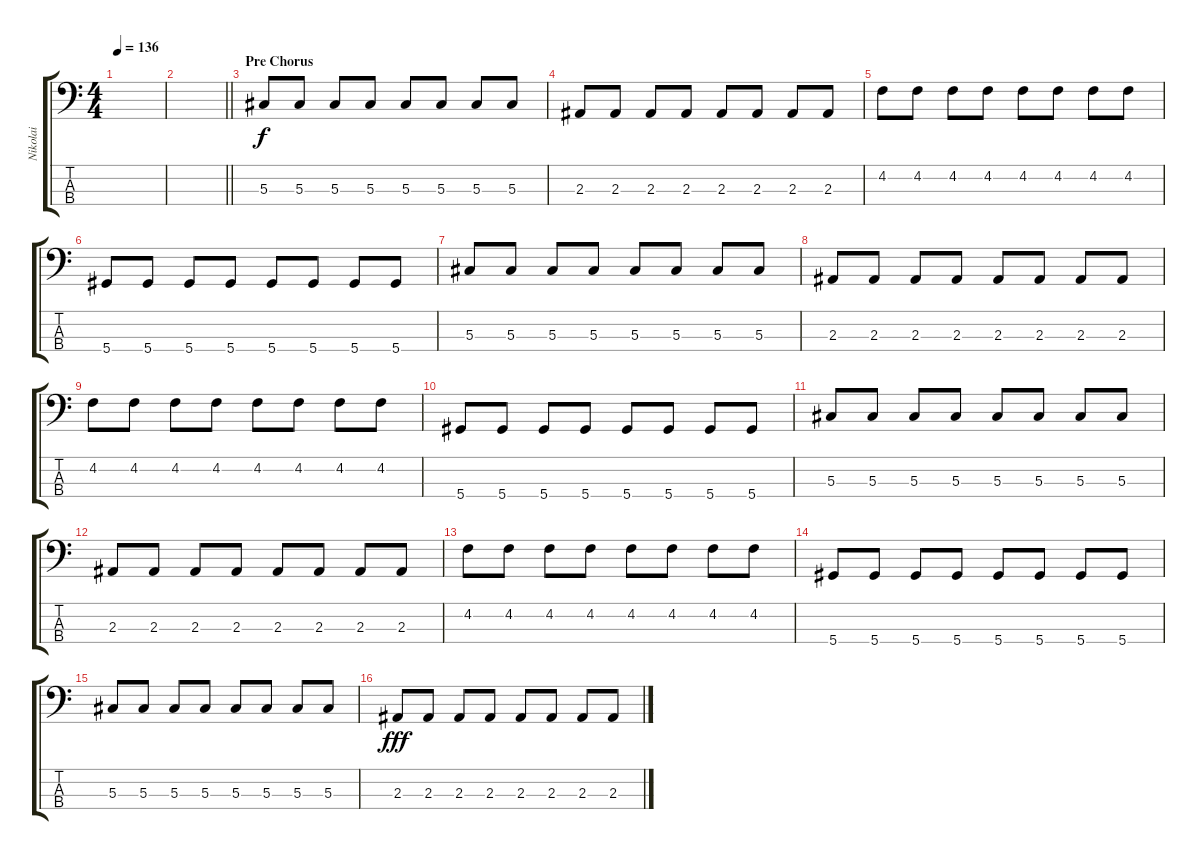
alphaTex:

\track ("Nikolai" "Nikolai") {instrument electricbassfinger}
\staff {score tabs}
\tuning (Gb2 Db2 Ab1 Eb1) {hide}
\ts (4 4)
\tempo 136
\clef f4
\ks c
|
\barLineRight lightlight
|
\section ("" "Pre Chorus")
5.3.8 5.3.8 5.3.8 5.3.8 5.3.8 5.3.8 5.3.8 5.3.8 |
2.3.8 2.3.8 2.3.8 2.3.8 2.3.8 2.3.8 2.3.8 2.3.8 |
4.2.8 4.2.8 4.2.8 4.2.8 4.2.8 4.2.8 4.2.8 4.2.8 |
5.4.8 5.4.8 5.4.8 5.4.8 5.4.8 5.4.8 5.4.8 5.4.8 |
5.3.8 5.3.8 5.3.8 5.3.8 5.3.8 5.3.8 5.3.8 5.3.8 |
2.3.8 2.3.8 2.3.8 2.3.8 2.3.8 2.3.8 2.3.8 2.3.8 |
4.2.8 4.2.8 4.2.8 4.2.8 4.2.8 4.2.8 4.2.8 4.2.8 |
5.4.8 5.4.8 5.4.8 5.4.8 5.4.8 5.4.8 5.4.8 5.4.8 |
5.3.8 5.3.8 5.3.8 5.3.8 5.3.8 5.3.8 5.3.8 5.3.8 |
2.3.8 2.3.8 2.3.8 2.3.8 2.3.8 2.3.8 2.3.8 2.3.8 |
4.2.8 4.2.8 4.2.8 4.2.8 4.2.8 4.2.8 4.2.8 4.2.8 |
5.4.8{dy f} 5.4.8 5.4.8 5.4.8 5.4.8 5.4.8 5.4.8 5.4.8 |
5.3.8 5.3.8 5.3.8 5.3.8 5.3.8 5.3.8 5.3.8 5.3.8 |
2.3.8{dy fff} 2.3.8 2.3.8 2.3.8 2.3.8 2.3.8 2.3.8 2.3.8
